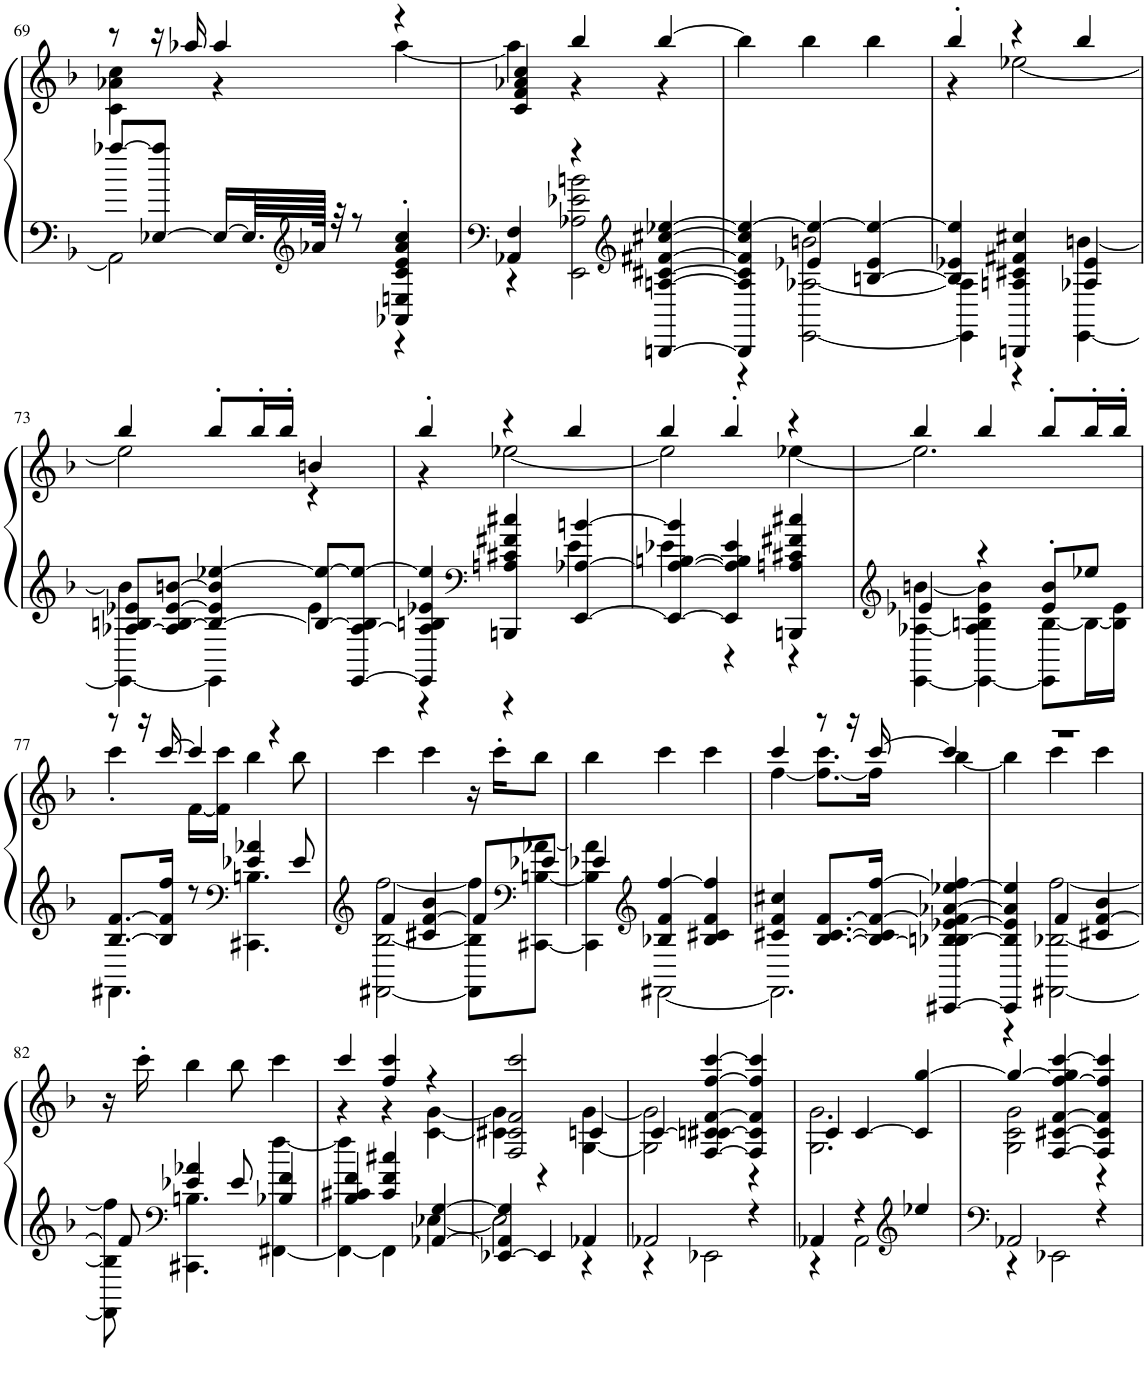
**kern	**kern
*part1	*part1
*staff2	*staff1
*I"Piano	*
*I'Pno.	*
!!LO:PB:g=z
*clefF4	*clefG2
*k[b-]	*k[b-]
*M3/4	*M3/4
=69	=69
*^	*^
[8aa-X/L	2AA-\]	8r	4c\ 4a-X\ 4cc\
[8E-X/ 8aa-/]J	.	16r	.
.	.	16aa-X/	.
16E-/LL_	.	4aa-/	4r
64.E-/LL]	.	.	.
*clefG2	*	*	*
128a-X/JJJJk	.	.	.
32r	.	.	.
8r	.	.	.
4AA-X/' 4En/' 4c/' 4e/' 4a-/' 4cc/'	4r	4r	[4aa-\
=70	=70	=70	=70
*clefF4	*	*	*
4AA-X/ 4F/	4r	4c/ 4f/ 4a-X/ 4cc/	4aa-\]
4r	2EE\ 2A-X\ 2e-X\ 2bn\	4bb-/	4r
*clefG2	*	*	*
[4BBBn/ [4An/ [4c#X/ [4f#X/ [4cc#X/ [4ee-X/	.	[4bb-/	4r
*	*	*v	*v
=71	=71	=71
4BBB/] 4A/] 4c#/] 4f#/] 4cc#/] 4ee-/_	4r	4bb-\]
4e-X/ 4ee-/_	[2EE\ [2A-X\ 2bn\	4bb-\
[4Bn/ 4e-/ 4ee-/_	.	4bb-\
=72	=72	=72
*	*	*^
4B/] 4e-X/ 4ee-/]	4EE\] 4A-\]	4bb-'/	4r
4BBBn/ 4An/ 4c#X/ 4f#X/ 4cc#X/	4r	4r	[2ee-X\
4A-X/ 4e-/	[4EE\ [4bn\	4bb-/	.
!!LO:LB:g=z	!!
=73	=73	=73	=73
[8A-X/ 8Bn/ 8e-X/L	4EE\_ 4b\]	4bb-/	2ee-\]
8A-/] [8B/ [8e-/ [8bn/J	.	.	.
4B/_ 4e-/] 4b/] [4ee-X/	4EE\]	8bb-'/L	.
.	.	16bb-'/L	.
.	.	16bb-'/JJ	.
8B/_ 8ee-/_L	4e-\	4bn/	4r
[8EE/ [8A-/ 8B/] 8ee-/_J	.	.	.
=74	=74	=74	=74
4EE/] 4A-/] 4Bn/ 4e-X/ 4ee-/]	4r	4bb-'/	4r
*clefF4	*	*	*
4BBBn/ 4An/ 4c#X/ 4f#X/ 4cc#X/	4r	4r	[2ee-X\
[4EE/ [4A-X/ [4bn/	4e-\	4bb-/	.
=75	=75	=75	=75
4EE/_ 4A-/_ [4Bn/ 4b/]	4e-X\	4bb-/	2ee-\]
4EE/] 4A-/] 4B/] 4e-/	4r	4bb-'/	.
4BBBn/ 4An/ 4c#X/ 4f#X/ 4cc#X/	4r	4r	[4ee-X\
=76	=76	=76	=76
*clefG2	*	*	*
4e-X/	[4EE\ [4A-X\ [4bn\	4bb-/	2.ee-\]
4r	4EE\_ 4A-\] 4Bn\ 4e-\ 4b\]	4bb-/	.
8e-/' 8b/'L	8EE\] [8B\L	8bb-'/L	.
8ee-X/J	16B\L_	16bb-'/L	.
.	16B\] 16e-\JJ	16bb-'/JJ	.
!!LO:LB:g=z	!!
=77	=77	=77	=77
[8.B-/ [8.f/L	4.FF#X\	8r	4ccc'\
.	.	16r	.
16B-/] 16f/] 16ff/Jk	.	[16ccc/	.
8r	.	4ccc/]	[16f\LL
.	.	.	16f\] 16ccc\JJ
*clefF4	*	*	*
4e-X/ 4a-X/	4.CC#X\ 4.Bn\	.	4bb-\
.	.	4r	.
8e-/	.	.	8bb-\
*	*	*v	*v
=78	=78	=78
*clefG2	*	*
4f/	[2FF#X\ [2B-\ [2ff\	4ccc\
4c#X/ [4f/ 4b-/	.	4ccc\
8f/L]	8FF#\] 8B-\] 8ff\]L	16r
.	.	16ccc'\KL
*clefF4	*	*
8e-X/J	[8CC#X\ [8Bn\ [8a-X\J	8bb-\J
=79	=79	=79
4e-X/	4CC#\] 4B\] 4a-\]	4bb-\
*clefG2	*	*
4B-X/ 4f/ [4ff/	[2FF#X\	4ccc\
4B-/ 4c#X/ 4f/ 4ff/]	.	4ccc\
=80	=80	=80
*	*	*^
4c#X/ 4f/ 4cc#X/	2.FF#\]	4ccc/	[4ff\
[8.B-/ [8.c#/ [8.f/L	.	8r	8.ff\_ 8.ccc\L
.	.	16r	.
16B-/_ 16c#/] 16f/_ [16ff/Jk	.	[16ccc/	16ff\Jk]
[4CC#X/ 4B-X/] [4Bn/ [4e-X/ 4f/] [4a-X/ [4ee-X/ 4ff/]	.	4ccc/]	[4bb-\
=81	=81	=81	=81
4CC#/] 4B/] 4e-/] 4a-/] 4ee-/]	4r	2.r	4bb-\]
4f/	[2FF#X\ [2B-X\ [2ff\	.	4ccc\
4c#X/ [4f/ 4b-/	.	.	4ccc\
*	*	*v	*v
!!LO:LB:g=z
=82	=82	=82
8f/]	8FF#\] 8B-\] 8ff\]	16r
.	.	16ccc'\
*clefF4	*	*
4e-X/ 4a-X/	4.CC#X\ 4.Bn\	4bb-\
8e-/	.	8bb-\
4B-X/ 4f/	[4FF#X\ [4ff\	4ccc\
=83	=83	=83
*	*	*^
4B-/ 4c#X/ 4f/	4FF#\_ 4ff\]	4ccc/	4r
4c#/ 4f/ 4cc#X/	4FF#\]	4ff/ 4ccc/	4r
[4AA-X/ [4G/	[4E-X\	4r	[4c\ [4g\
=84	=84	=84	=84
[4EE-X/ 4AA-/] 4G/]	2E-\]	2F/ 2c#X/ 2f/ 2ccc/	4c\] 4g\]
4EE-/]	.	.	4r
4AA-X/	4r	4cn/	[4G\ [4g\
=85	=85	=85	=85
2AA-X/	4r	[4c/	2G\] 2g\]
.	2EE-X\	[4F/ 4cn/] [4c#X/ [4f/ [4ff/ [4ccc/	.
4r	.	4F/] 4c#/] 4f/] 4ff/] 4ccc/]	4r
=86	=86	=86	=86
4AA-X/	4r	4c/	2.G\ 2.g\
4r	2AA-\	[4c/	.
*clefG2	*	*	*
4ee-X/	.	4c/] [4gg/	.
=87	=87	=87	=87
*clefF4	*	*	*
2AA-X/	4r	4gg/_	2G\ 2c\ 2g\
.	2EE-X\	[4F/ [4c#X/ [4f/ [4ff/ 4gg/] [4ccc/	.
4r	.	4F/] 4c#/] 4f/] 4ff/] 4ccc/]	4r
*v	*v	*	*
*	*v	*v
=	=
*-	*-
